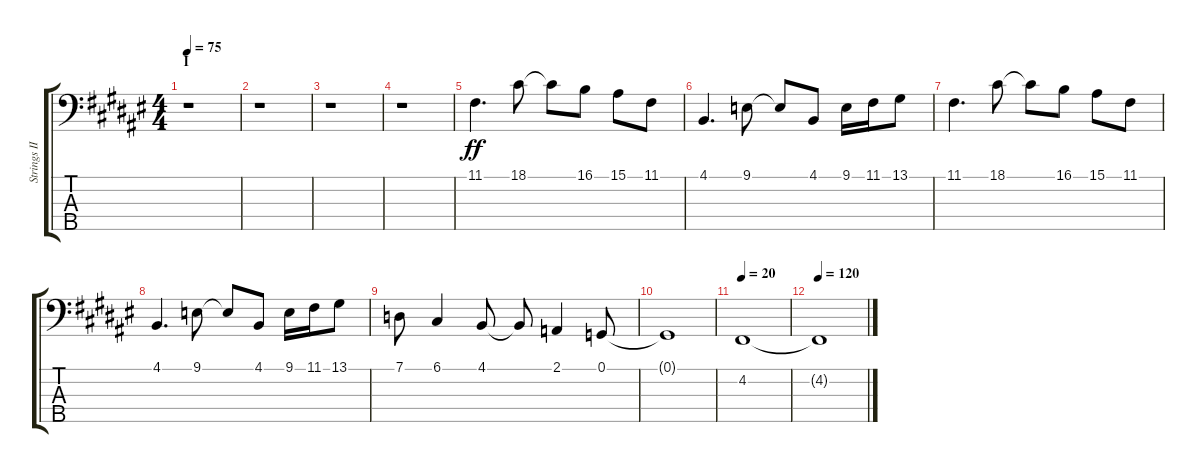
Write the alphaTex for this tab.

\track ("Strings II" "Strings II") {instrument stringensemble1}
\staff {score tabs}
\tuning (G2 D2 A1 E1 B0) {hide}
\ts (4 4)
\section ("" "I")
\tempo 75
\clef f4
\ks f#
r.1{dy ff} |
r.1 |
r.1 |
r.1 |
11.1.4{d} 18.1.8 18.1{t}.8 16.1.8 15.1.8 11.1.8 |
4.1.4{d} 9.1.8 9.1{t}.8 4.1.8 9.1.16 11.1.16 13.1.8 |
11.1.4{d} 18.1.8 18.1{t}.8 16.1.8 15.1.8 11.1.8 |
4.1.4{d} 9.1.8 9.1{t}.8 4.1.8 9.1.16 11.1.16 13.1.8 |
7.1.8 6.1.4 4.1.8 4.1{t}.8 2.1.4 0.1.8 |
0.1{t}.1 |
\tempo 20
4.2.1 |
\tempo 120
4.2{t}.1
